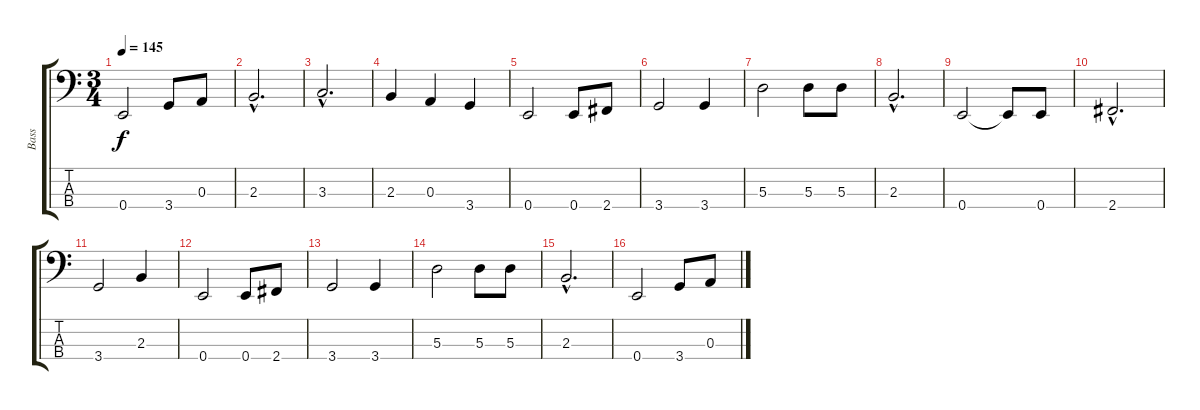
\track ("Bass" "Bass") {instrument fretlessbass}
\staff {score tabs}
\tuning (G2 D2 A1 E1) {hide}
\ts (3 4)
\tempo 145
\clef f4
\ks c
0.4.2{dy f} 3.4.8 0.3.8 |
2.3{hac}.2{d} |
3.3{hac}.2{d} |
2.3.4 0.3.4 3.4.4 |
0.4.2{volume 14} 0.4.8 2.4.8 |
3.4.2 3.4.4 |
5.3.2{volume 12} 5.3.8 5.3.8 |
2.3{hac}.2{d} |
0.4.2{volume 11} 0.4{t}.8 0.4.8 |
2.4{hac}.2{d} |
3.4.2{volume 10} 2.3.4 |
0.4.2 0.4.8 2.4.8 |
3.4.2{volume 8} 3.4.4 |
5.3.2 5.3.8 5.3.8 |
2.3{hac}.2{d volume 7} |
0.4.2 3.4.8 0.3.8
